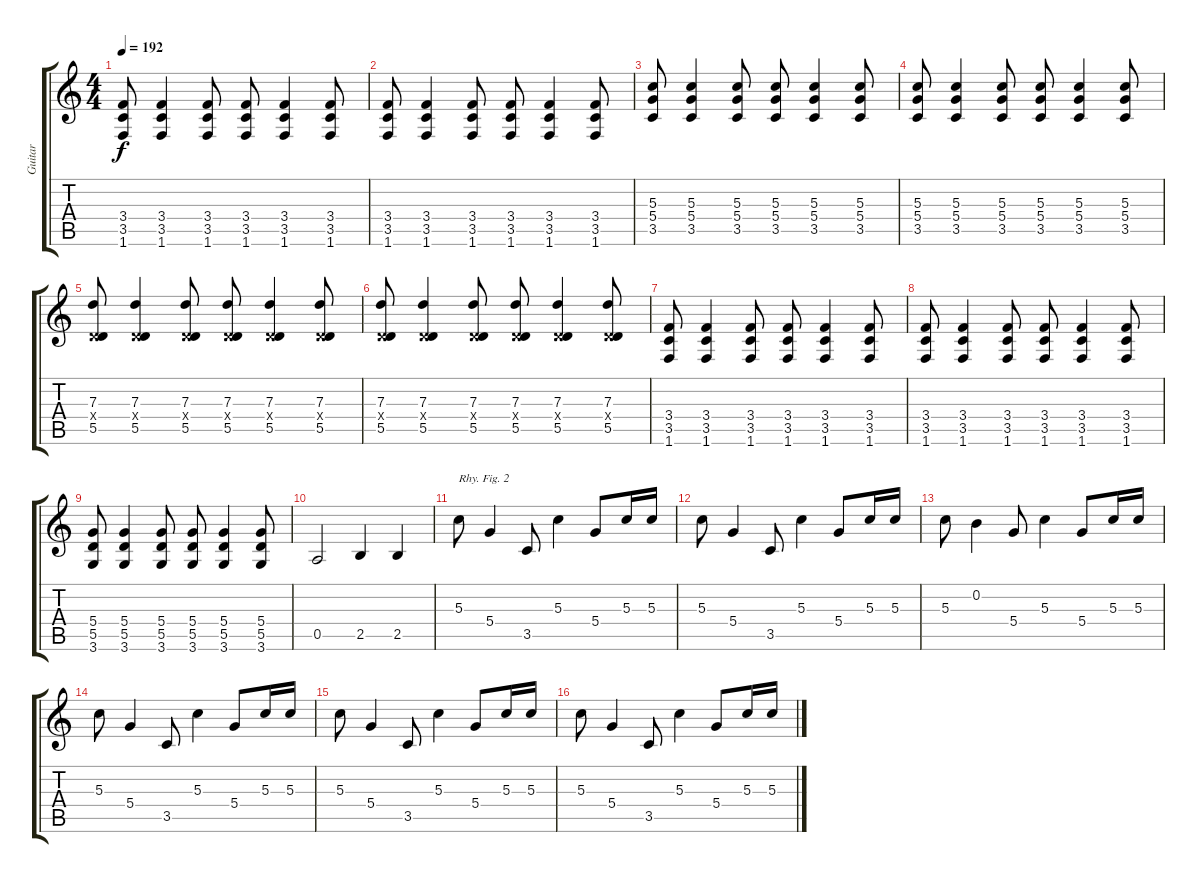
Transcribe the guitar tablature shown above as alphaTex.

\track ("Guitar" "Guitar") {instrument distortionguitar}
\staff {score tabs}
\tuning (E4 B3 G3 D3 A2 E2) {hide}
\ts (4 4)
\tempo 192
\clef g2
\ks c
(3.4 3.5 1.6).8{dy f} (3.4 3.5 1.6).4 (3.4 3.5 1.6).8 (3.4 3.5 1.6).8 (3.4 3.5 1.6).4 (3.4 3.5 1.6).8 |
(3.4 3.5 1.6).8 (3.4 3.5 1.6).4 (3.4 3.5 1.6).8 (3.4 3.5 1.6).8 (3.4 3.5 1.6).4 (3.4 3.5 1.6).8 |
(5.3 5.4 3.5).8 (5.3 5.4 3.5).4 (5.3 5.4 3.5).8 (5.3 5.4 3.5).8 (5.3 5.4 3.5).4 (5.3 5.4 3.5).8 |
(5.3 5.4 3.5).8 (5.3 5.4 3.5).4 (5.3 5.4 3.5).8 (5.3 5.4 3.5).8 (5.3 5.4 3.5).4 (5.3 5.4 3.5).8 |
(7.3 0.4{x} 5.5).8 (7.3 0.4{x} 5.5).4 (7.3 0.4{x} 5.5).8 (7.3 0.4{x} 5.5).8 (7.3 0.4{x} 5.5).4 (7.3 0.4{x} 5.5).8 |
(7.3 0.4{x} 5.5).8 (7.3 0.4{x} 5.5).4 (7.3 0.4{x} 5.5).8 (7.3 0.4{x} 5.5).8 (7.3 0.4{x} 5.5).4 (7.3 0.4{x} 5.5).8 |
(3.4 3.5 1.6).8 (3.4 3.5 1.6).4 (3.4 3.5 1.6).8 (3.4 3.5 1.6).8 (3.4 3.5 1.6).4 (3.4 3.5 1.6).8 |
(3.4 3.5 1.6).8 (3.4 3.5 1.6).4 (3.4 3.5 1.6).8 (3.4 3.5 1.6).8 (3.4 3.5 1.6).4 (3.4 3.5 1.6).8 |
(5.4 5.5 3.6).8 (5.4 5.5 3.6).4 (5.4 5.5 3.6).8 (5.4 5.5 3.6).8 (5.4 5.5 3.6).4 (5.4 5.5 3.6).8 |
0.5.2 2.5.4 2.5.4 |
5.3.8{txt "Rhy. Fig. 2"} 5.4.4 3.5.8 5.3.4 5.4.8 5.3.16 5.3.16 |
5.3.8 5.4.4 3.5.8 5.3.4 5.4.8 5.3.16 5.3.16 |
5.3.8 0.2.4 5.4.8 5.3.4 5.4.8 5.3.16 5.3.16 |
5.3.8 5.4.4 3.5.8 5.3.4 5.4.8 5.3.16 5.3.16 |
5.3.8 5.4.4 3.5.8 5.3.4 5.4.8 5.3.16 5.3.16 |
5.3.8 5.4.4 3.5.8 5.3.4 5.4.8 5.3.16 5.3.16
